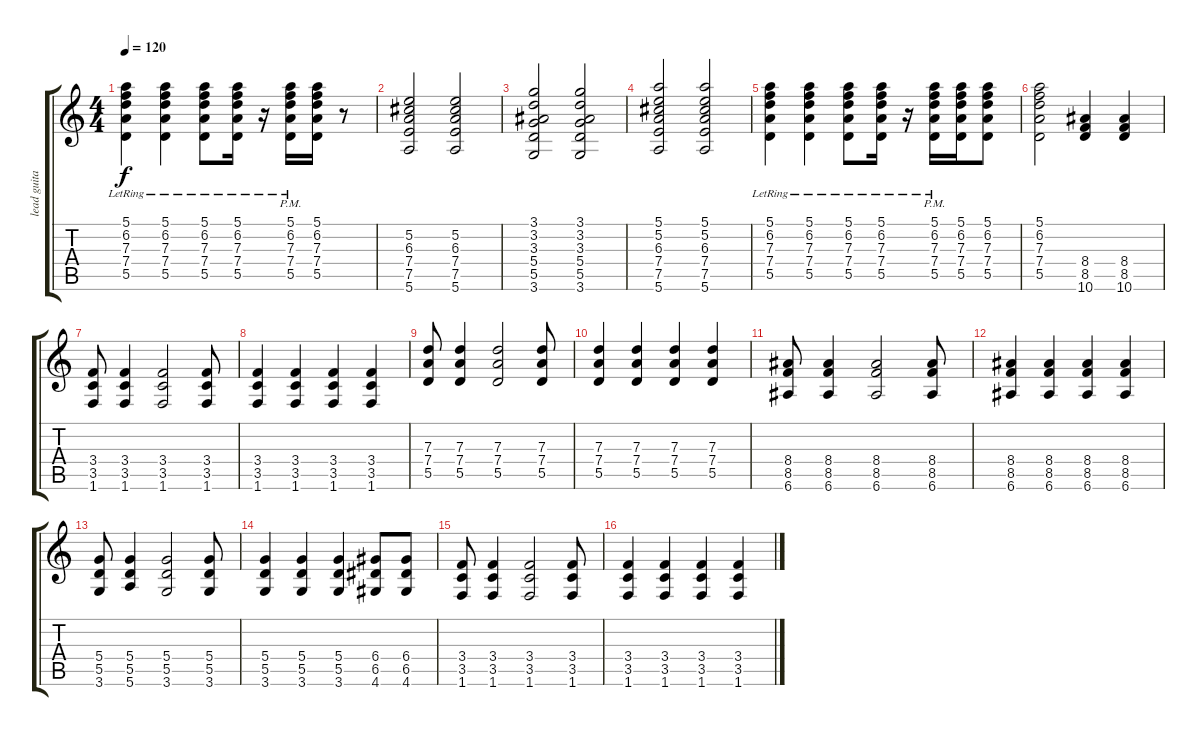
\track ("lead guitar" "lead guita") {instrument overdrivenguitar}
\staff {score tabs}
\tuning (E4 B3 G3 D3 A2 E2) {hide}
\ts (4 4)
\tempo 120
\clef g2
\ks c
(5.1{lr} 6.2{lr} 7.3{lr} 7.4{lr} 5.5{lr}).4{dy f} (5.1{lr} 6.2{lr} 7.3{lr} 7.4{lr} 5.5{lr}).4 (5.1{lr} 6.2{lr} 7.3{lr} 7.4{lr} 5.5{lr}).8 (5.1{lr} 6.2{lr} 7.3{lr} 7.4{lr} 5.5{lr}).16 r.16 (5.1{pm lr} 6.2{pm lr} 7.3{pm lr} 7.4{pm lr} 5.5{pm lr}).16 (5.1 6.2 7.3 7.4 5.5).16 r.8 |
(5.2 6.3 7.4 7.5 5.6).2 (5.2 6.3 7.4 7.5 5.6).2 |
(3.1 3.2 3.3 5.4 5.5 3.6).2 (3.1 3.2 3.3 5.4 5.5 3.6).2 |
(5.1 5.2 6.3 7.4 7.5 5.6).2 (5.1 5.2 6.3 7.4 7.5 5.6).2 |
(5.1{lr} 6.2{lr} 7.3{lr} 7.4{lr} 5.5{lr}).4 (5.1{lr} 6.2{lr} 7.3{lr} 7.4{lr} 5.5{lr}).4 (5.1{lr} 6.2{lr} 7.3{lr} 7.4{lr} 5.5{lr}).8 (5.1{lr} 6.2{lr} 7.3{lr} 7.4{lr} 5.5{lr}).16 r.16 (5.1{pm lr} 6.2{pm lr} 7.3{pm lr} 7.4{pm lr} 5.5{pm lr}).16 (5.1 6.2 7.3 7.4 5.5).16 (5.1 6.2 7.3 7.4 5.5).8 |
(5.1 6.2 7.3 7.4 5.5).2 (8.4 8.5 10.6).4 (8.4 8.5 10.6).4 |
(3.4 3.5 1.6).8 (3.4 3.5 1.6).4 (3.4 3.5 1.6).2 (3.4 3.5 1.6).8 |
(3.4 3.5 1.6).4 (3.4 3.5 1.6).4 (3.4 3.5 1.6).4 (3.4 3.5 1.6).4 |
(7.3 7.4 5.5).8 (7.3 7.4 5.5).4 (7.3 7.4 5.5).2 (7.3 7.4 5.5).8 |
(7.3 7.4 5.5).4 (7.3 7.4 5.5).4 (7.3 7.4 5.5).4 (7.3 7.4 5.5).4 |
(8.4 8.5 6.6).8 (8.4 8.5 6.6).4 (8.4 8.5 6.6).2 (8.4 8.5 6.6).8 |
(8.4 8.5 6.6).4 (8.4 8.5 6.6).4 (8.4 8.5 6.6).4 (8.4 8.5 6.6).4 |
(5.4 5.5 3.6).8 (5.4 5.5 5.6).4 (5.4 5.5 3.6).2 (5.4 5.5 3.6).8 |
(5.4 5.5 3.6).4 (5.4 5.5 3.6).4 (5.4 5.5 3.6).4 (6.4 6.5 4.6).8 (6.4 6.5 4.6).8 |
(3.4 3.5 1.6).8 (3.4 3.5 1.6).4 (3.4 3.5 1.6).2 (3.4 3.5 1.6).8 |
(3.4 3.5 1.6).4 (3.4 3.5 1.6).4 (3.4 3.5 1.6).4 (3.4 3.5 1.6).4
